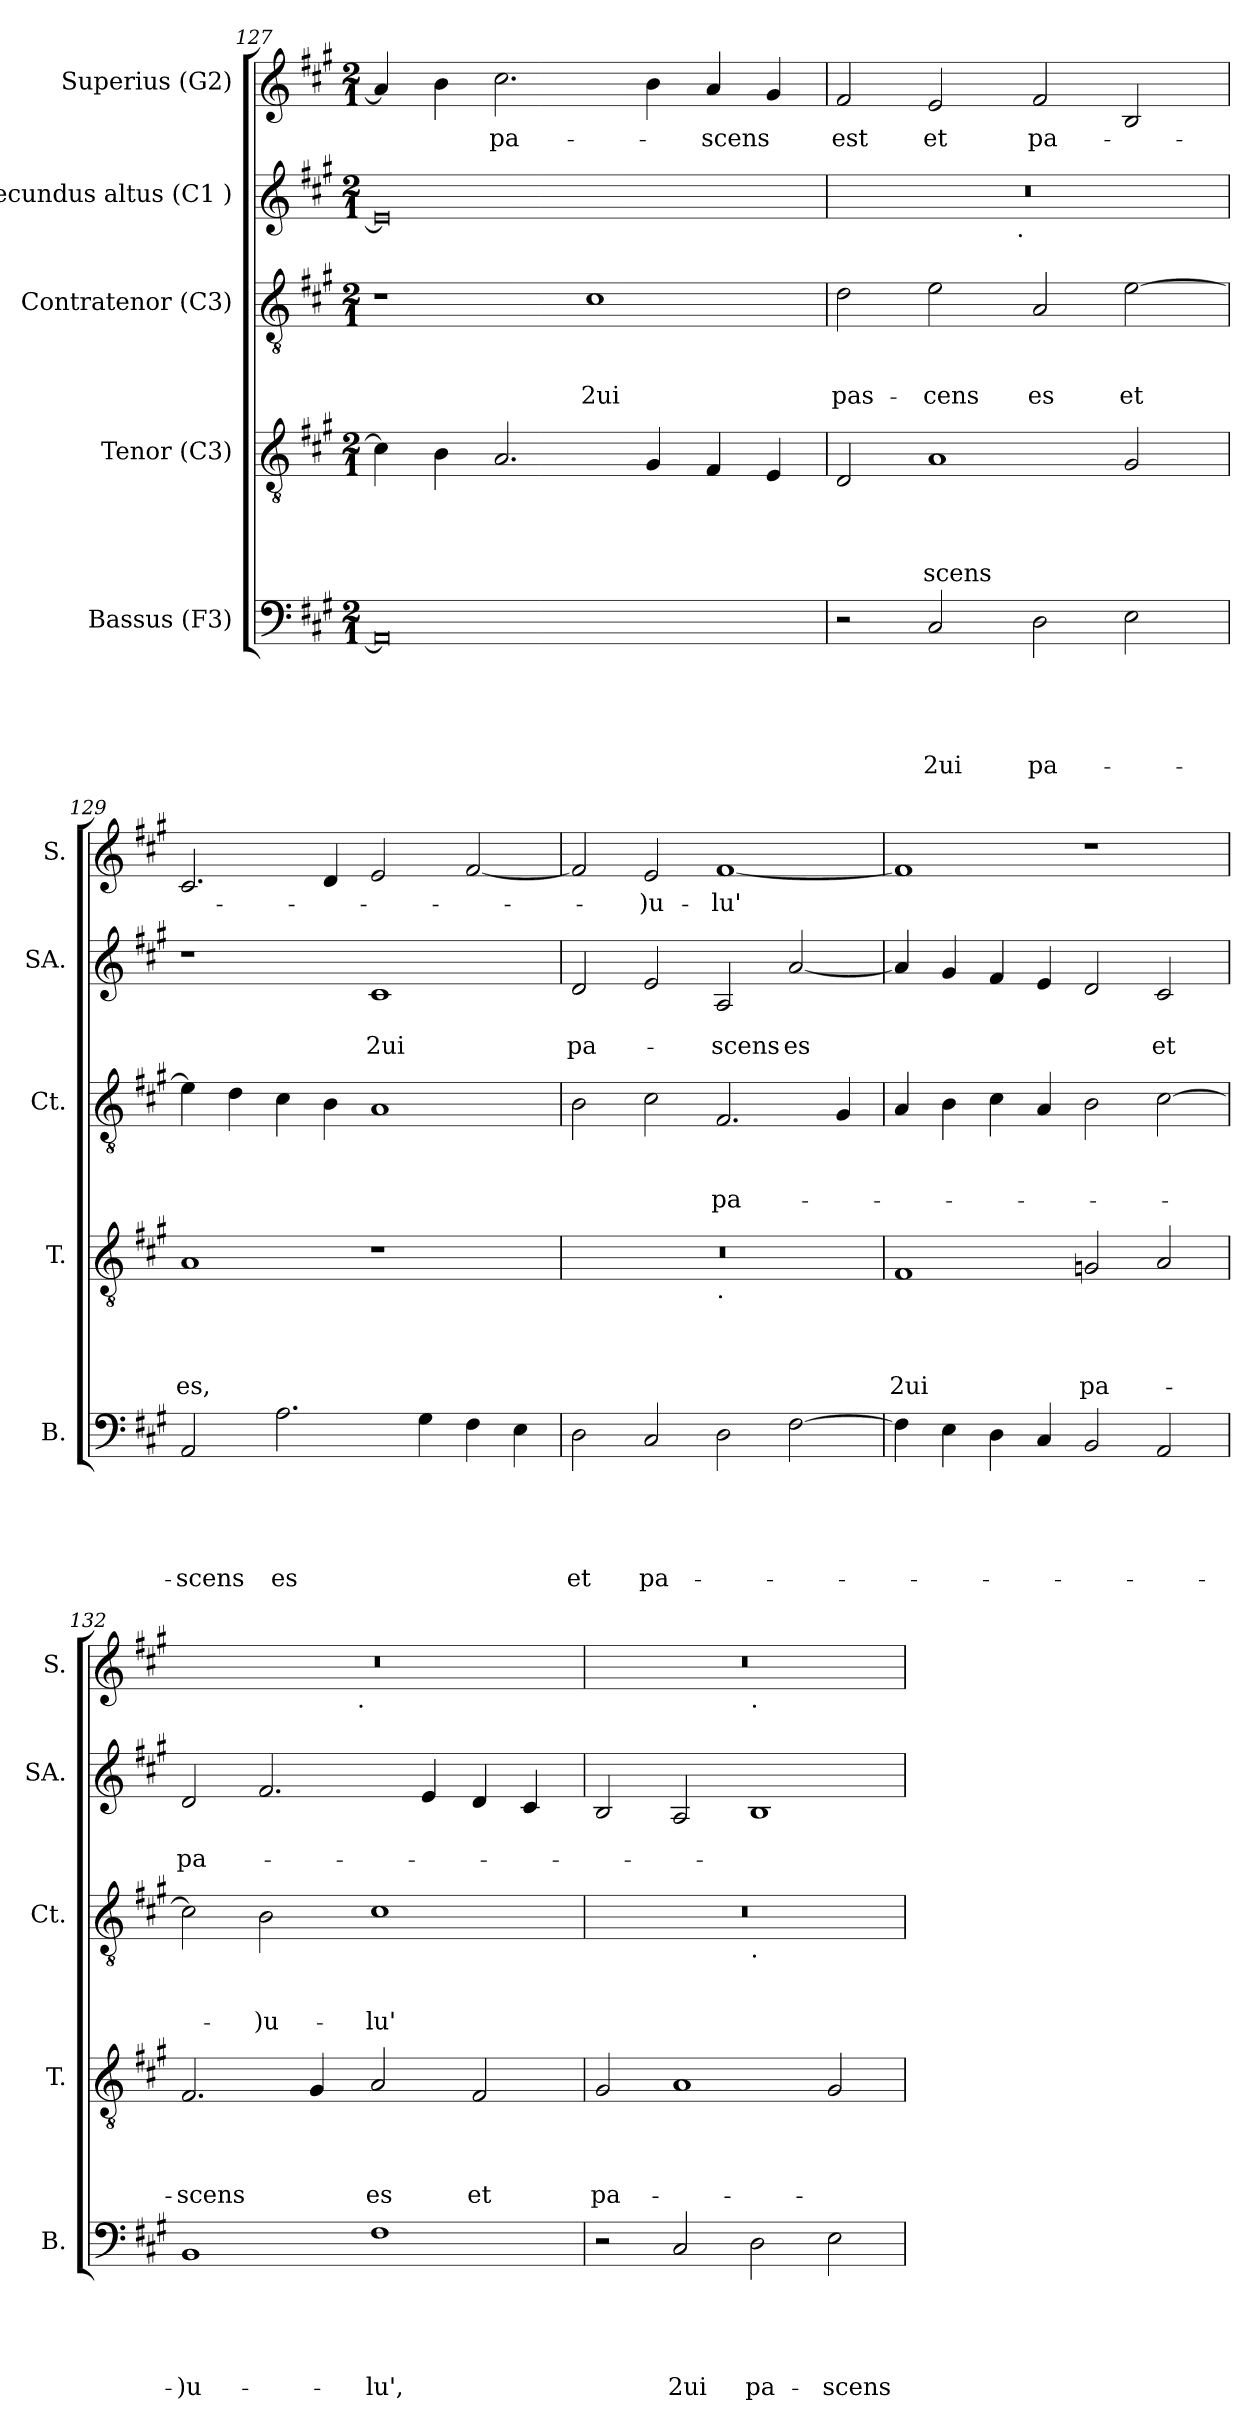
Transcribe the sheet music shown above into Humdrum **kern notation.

**kern	**text	**text	**text	**text	**text	**kern	**text	**text	**text	**text	**kern	**text	**text	**text	**kern	**text	**text	**kern	**text
*part5	*part5	*part5	*part5	*part5	*part5	*part4	*part4	*part4	*part4	*part4	*part3	*part3	*part3	*part3	*part2	*part2	*part2	*part1	*part1
*staff5	*staff5	*staff5	*staff5	*staff5	*staff5	*staff4	*staff4	*staff4	*staff4	*staff4	*staff3	*staff3	*staff3	*staff3	*staff2	*staff2	*staff2	*staff1	*staff1
*I"Bassus (F3)	*	*	*	*	*	*I"Tenor (C3)	*	*	*	*	*I"Contratenor (C3)	*	*	*	*I"Secundus altus (C1 )	*	*	*I"Superius (G2)	*
*I'B.	*	*	*	*	*	*I'T.	*	*	*	*	*I'Ct.	*	*	*	*I'SA.	*	*	*I'S.	*
*clefF4	*	*	*	*	*	*clefGv2	*	*	*	*	*clefGv2	*	*	*	*clefG2	*	*	*clefG2	*
*k[f#c#g#]	*	*	*	*	*	*k[f#c#g#]	*	*	*	*	*k[f#c#g#]	*	*	*	*k[f#c#g#]	*	*	*k[f#c#g#]	*
*A:	*	*	*	*	*	*A:	*	*	*	*	*A:	*	*	*	*A:	*	*	*A:	*
*M2/1	*	*	*	*	*	*M2/1	*	*	*	*	*M2/1	*	*	*	*M2/1	*	*	*M2/1	*
=127	=127	=127	=127	=127	=127	=127	=127	=127	=127	=127	=127	=127	=127	=127	=127	=127	=127	=127	=127
0AA]	.	.	.	.	.	4c#\]	.	.	.	.	1r	.	.	.	0e]	.	.	4a/]	.
.	.	.	.	.	.	4B\	.	.	.	.	.	.	.	.	.	.	.	4b\	.
!	!	!	!	!	!	!	!	!	!	!	!	!	!	!	!	!	!	!	!LO:LY:b
.	.	.	.	.	.	2.A/	.	.	.	.	.	.	.	.	.	.	.	2.cc#\	pa-
!	!	!	!	!	!	!	!	!	!	!	!	!	!	!LO:LY:b	!	!	!	!	!
.	.	.	.	.	.	.	.	.	.	.	1c#	.	.	2ui	.	.	.	.	.
.	.	.	.	.	.	4G#/	.	.	.	.	.	.	.	.	.	.	.	4b\	.
!	!	!	!	!	!	!	!	!	!	!	!	!	!	!	!	!	!	!	!LO:LY:b
.	.	.	.	.	.	4F#/	.	.	.	.	.	.	.	.	.	.	.	4a/	-scens
.	.	.	.	.	.	4E/	.	.	.	.	.	.	.	.	.	.	.	4g#/	.
=128	=128	=128	=128	=128	=128	=128	=128	=128	=128	=128	=128	=128	=128	=128	=128	=128	=128	=128	=128
!	!	!	!	!	!	!	!	!	!	!	!	!	!	!LO:LY:b	!	!	!	!	!LO:LY:b
*	*	*	*	*	*	*	*	*	*	*	*	*	*	*	*^	*	*	*	*
2r	.	.	.	.	.	2D/	.	.	.	.	2d\	.	.	pas-	0r	2ryy	.	.	2f#/	est
!	!	!	!	!	!LO:LY:b	!	!	!	!	!LO:LY:b	!	!	!	!LO:LY:b	!	!	!	!	!	!LO:LY:b
2C#/	.	.	.	.	2ui	1A	.	.	.	-scens	2e\	.	.	-cens	.	4...ryy	.	.	2e/	et
!	!	!	!	!	!	!	!	!	!	!	!	!	!	!	!	!LO:TX:b:t=.	!	!	!	!
.	.	.	.	.	.	.	.	.	.	.	.	.	.	.	.	1ryy	.	.	.	.
!	!	!	!	!	!LO:LY:b	!	!	!	!	!	!	!	!	!LO:LY:b	!	!	!	!	!	!LO:LY:b
2D\	.	.	.	.	pa-	.	.	.	.	.	2A/	.	.	es	.	.	.	.	2f#/	pa-
!	!	!	!	!	!	!	!	!	!	!	!	!	!	!LO:LY:b	!	!	!	!	!	!
2E\	.	.	.	.	.	2G#/	.	.	.	.	[>2e\	.	.	et	.	.	.	.	2B/	.
.	.	.	.	.	.	.	.	.	.	.	.	.	.	.	.	32ryy	.	.	.	.
!!LO:PB:g=z
=129	=129	=129	=129	=129	=129	=129	=129	=129	=129	=129	=129	=129	=129	=129	=129	=129	=129	=129	=129	=129
!	!	!	!	!	!LO:LY:b	!	!	!	!	!LO:LY:b	!	!	!	!	!	!	!	!	!	!
*	*	*	*	*	*	*	*	*	*	*	*	*	*	*	*v	*v	*	*	*	*
2AA/	.	.	.	.	-scens	1A	.	.	.	es,	4e\]	.	.	.	1r	.	.	2.c#/	.
.	.	.	.	.	.	.	.	.	.	.	4d\	.	.	.	.	.	.	.	.
!	!	!	!	!	!LO:LY:b	!	!	!	!	!	!	!	!	!	!	!	!	!	!
2.A\	.	.	.	.	es	.	.	.	.	.	4c#\	.	.	.	.	.	.	.	.
.	.	.	.	.	.	.	.	.	.	.	4B\	.	.	.	.	.	.	4d/	.
!	!	!	!	!	!	!	!	!	!	!	!	!	!	!	!	!	!LO:LY:b	!	!
.	.	.	.	.	.	1r	.	.	.	.	1A	.	.	.	1c#	.	2ui	2e/	.
4G#\	.	.	.	.	.	.	.	.	.	.	.	.	.	.	.	.	.	.	.
4F#\	.	.	.	.	.	.	.	.	.	.	.	.	.	.	.	.	.	[<2f#/	.
4E\	.	.	.	.	.	.	.	.	.	.	.	.	.	.	.	.	.	.	.
=130	=130	=130	=130	=130	=130	=130	=130	=130	=130	=130	=130	=130	=130	=130	=130	=130	=130	=130	=130
!	!	!	!	!	!LO:LY:b	!	!	!	!	!	!	!	!	!	!	!	!LO:LY:b	!	!
*	*	*	*	*	*	*^	*	*	*	*	*	*	*	*	*	*	*	*	*
2D\	.	.	.	.	et	0r	1ryy	.	.	.	.	2B\	.	.	.	2d/	.	pa-	2f#/]	.
!	!	!	!	!	!LO:LY:b	!	!	!	!	!	!	!	!	!	!	!	!	!	!	!LO:LY:b
2C#/	.	.	.	.	pa-	.	.	.	.	.	.	2c#\	.	.	.	2e/	.	.	2e/	-)u-
!	!	!	!	!	!	!	!LO:TX:b:t=.	!	!	!	!	!	!	!	!	!	!	!	!	!
!	!	!	!	!	!	!	!	!	!	!	!	!	!	!	!LO:LY:b	!	!	!LO:LY:b	!	!LO:LY:b
2D\	.	.	.	.	.	.	1ryy	.	.	.	.	2.F#/	.	.	pa-	2A/	.	-scens	[<1f#	-lu'
!	!	!	!	!	!	!	!	!	!	!	!	!	!	!	!	!	!	!LO:LY:b	!	!
[>2F#\	.	.	.	.	.	.	.	.	.	.	.	.	.	.	.	[<2a/	.	es	.	.
.	.	.	.	.	.	.	.	.	.	.	.	4G#/	.	.	.	.	.	.	.	.
=131	=131	=131	=131	=131	=131	=131	=131	=131	=131	=131	=131	=131	=131	=131	=131	=131	=131	=131	=131	=131
!	!	!	!	!	!	!	!	!	!	!	!LO:LY:b	!	!	!	!	!	!	!	!	!
*	*	*	*	*	*	*v	*v	*	*	*	*	*	*	*	*	*	*	*	*	*
4F#\]	.	.	.	.	.	1F#	.	.	.	2ui	4A/	.	.	.	4a/]	.	.	1f#]	.
4E\	.	.	.	.	.	.	.	.	.	.	4B\	.	.	.	4g#/	.	.	.	.
4D\	.	.	.	.	.	.	.	.	.	.	4c#\	.	.	.	4f#/	.	.	.	.
4C#/	.	.	.	.	.	.	.	.	.	.	4A/	.	.	.	4e/	.	.	.	.
!	!	!	!	!	!	!	!	!	!	!LO:LY:b	!	!	!	!	!	!	!	!	!
2BB/	.	.	.	.	.	2G/	.	.	.	pa-	2B\	.	.	.	2d/	.	.	1r	.
!	!	!	!	!	!	!	!	!	!	!	!	!	!	!	!	!	!LO:LY:b	!	!
2AA/	.	.	.	.	.	2A/	.	.	.	.	[>2c#\	.	.	.	2c#/	.	et	.	.
=132	=132	=132	=132	=132	=132	=132	=132	=132	=132	=132	=132	=132	=132	=132	=132	=132	=132	=132	=132
!	!	!	!	!	!LO:LY:b	!	!	!	!	!LO:LY:b	!	!	!	!	!	!	!LO:LY:b	!	!
*	*	*	*	*	*	*	*	*	*	*	*	*	*	*	*	*	*	*^	*
1BB	.	.	.	.	-)u-	2.F#/	.	.	.	-scens	2c#\]	.	.	.	2d/	.	pa-	0r	2ryy	.
!	!	!	!	!	!	!	!	!	!	!	!	!	!	!LO:LY:b	!	!	!	!	!	!
.	.	.	.	.	.	.	.	.	.	.	2B\	.	.	-)u-	2.f#/	.	.	.	4...ryy	.
.	.	.	.	.	.	4G#/	.	.	.	.	.	.	.	.	.	.	.	.	.	.
!	!	!	!	!	!	!	!	!	!	!	!	!	!	!	!	!	!	!	!LO:TX:b:t=.	!
.	.	.	.	.	.	.	.	.	.	.	.	.	.	.	.	.	.	.	1ryy	.
!	!	!	!	!	!LO:LY:b	!	!	!	!	!LO:LY:b	!	!	!	!LO:LY:b	!	!	!	!	!	!
1F#	.	.	.	.	-lu',	2A/	.	.	.	es	1c#	.	.	-lu'	.	.	.	.	.	.
.	.	.	.	.	.	.	.	.	.	.	.	.	.	.	4e/	.	.	.	.	.
!	!	!	!	!	!	!	!	!	!	!LO:LY:b	!	!	!	!	!	!	!	!	!	!
.	.	.	.	.	.	2F#/	.	.	.	et	.	.	.	.	4d/	.	.	.	.	.
.	.	.	.	.	.	.	.	.	.	.	.	.	.	.	4c#/	.	.	.	.	.
.	.	.	.	.	.	.	.	.	.	.	.	.	.	.	.	.	.	.	32ryy	.
!!LO:LB:g=z	!!
=133	=133	=133	=133	=133	=133	=133	=133	=133	=133	=133	=133	=133	=133	=133	=133	=133	=133	=133	=133	=133
!	!	!	!	!	!	!	!	!	!	!LO:LY:b	!	!	!	!	!	!	!	!	!	!
*	*	*	*	*	*	*	*	*	*	*	*^	*	*	*	*	*	*	*	*	*
2r	.	.	.	.	.	2G#/	.	.	.	pa-	0r	1ryy	.	.	.	2B/	.	.	0r	1ryy	.
!	!	!	!	!	!LO:LY:b	!	!	!	!	!	!	!	!	!	!	!	!	!	!	!	!
2C#/	.	.	.	.	2ui	1A	.	.	.	.	.	.	.	.	.	2A/	.	.	.	.	.
!	!	!	!	!	!	!	!	!	!	!	!	!	!	!	!	!	!	!	!	!LO:TX:b:t=.	!
!	!	!	!	!	!	!	!	!	!	!	!	!LO:TX:b:t=.	!	!	!	!	!	!	!	!	!
!	!	!	!	!	!LO:LY:b	!	!	!	!	!	!	!	!	!	!	!	!	!	!	!	!
2D\	.	.	.	.	pa-	.	.	.	.	.	.	1ryy	.	.	.	1B	.	.	.	1ryy	.
!	!	!	!	!	!LO:LY:b:rj	!	!	!	!	!	!	!	!	!	!	!	!	!	!	!	!
2E\	.	.	.	.	-scens	2G#/	.	.	.	.	.	.	.	.	.	.	.	.	.	.	.
*	*	*	*	*	*	*	*	*	*	*	*v	*v	*	*	*	*	*	*	*v	*v	*
=	=	=	=	=	=	=	=	=	=	=	=	=	=	=	=	=	=	=	=
*-	*-	*-	*-	*-	*-	*-	*-	*-	*-	*-	*-	*-	*-	*-	*-	*-	*-	*-	*-
